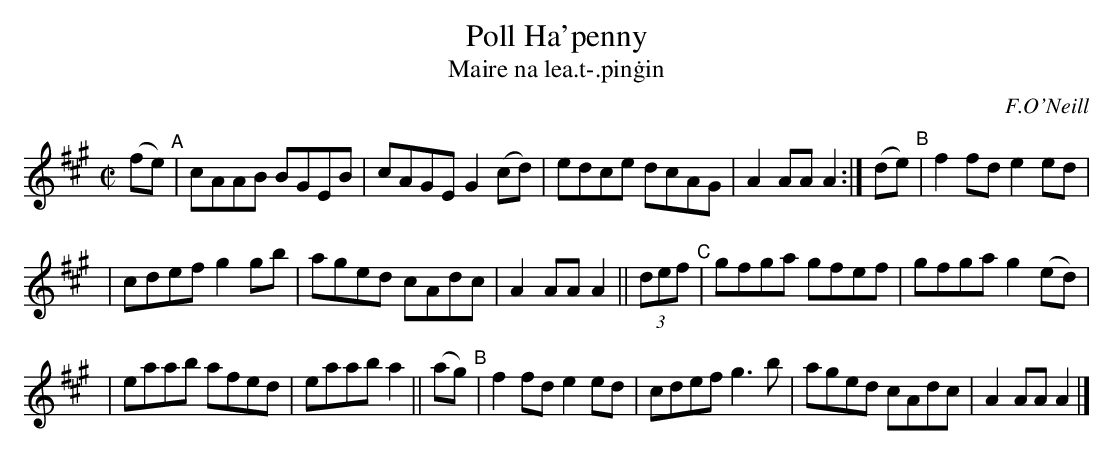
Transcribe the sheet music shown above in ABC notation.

X:1
T: Poll Ha'penny
T: Maire na lea\.t-\.pin\.gin
O: F.O'Neill
M: C|
L: 1/8
K: A	% A minor in DMoI
(fe) "^A"| cAAB BGEB | cAGE G2(cd) | edce dcAG | A2AA A2 :| (de) "^B"| f2fd e2ed |
| cdef g2gb | aged cAdc | A2AA A2 || (3def "^C"| gfga gfef | gfga g2(ed) |
| eaab afed | eaab a2 || (ag) "^B"| f2fd e2ed | cdef g3b | aged cAdc | A2AA A2 |]
